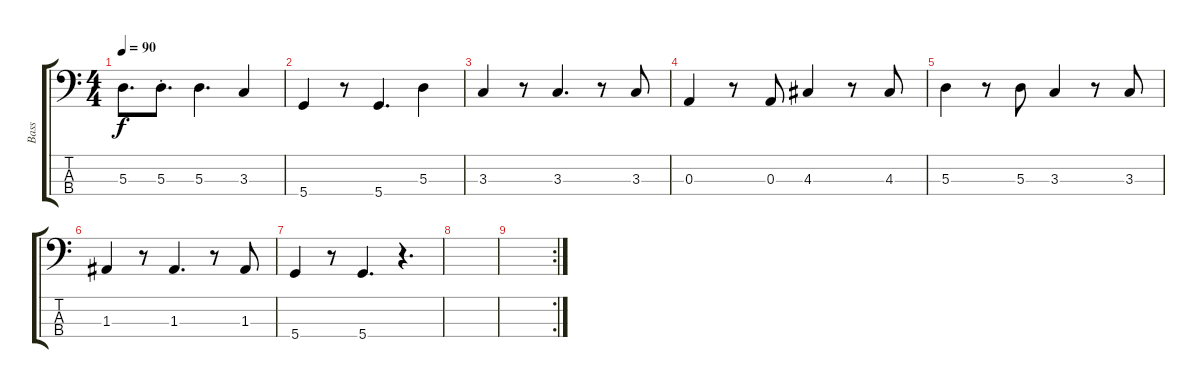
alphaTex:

\track ("Bass" "Bass") {instrument electricbassfinger}
\staff {score tabs}
\tuning (G2 D2 A1 D1) {hide}
\ts (4 4)
\tempo 90
\clef f4
\ks c
5.3.8{d dy f} 5.3{st}.8{d} 5.3.4{d} 3.3.4 |
5.4.4 r.8 5.4.4{d} 5.3.4 |
3.3.4 r.8 3.3.4{d} r.8 3.3.8 |
0.3.4 r.8 0.3.8 4.3.4 r.8 4.3.8 |
5.3.4 r.8 5.3.8 3.3.4 r.8 3.3.8 |
1.3.4 r.8 1.3.4{d} r.8 1.3.8 |
5.4.4 r.8 5.4.4{d} r.4{d} |
|
\rc 2
